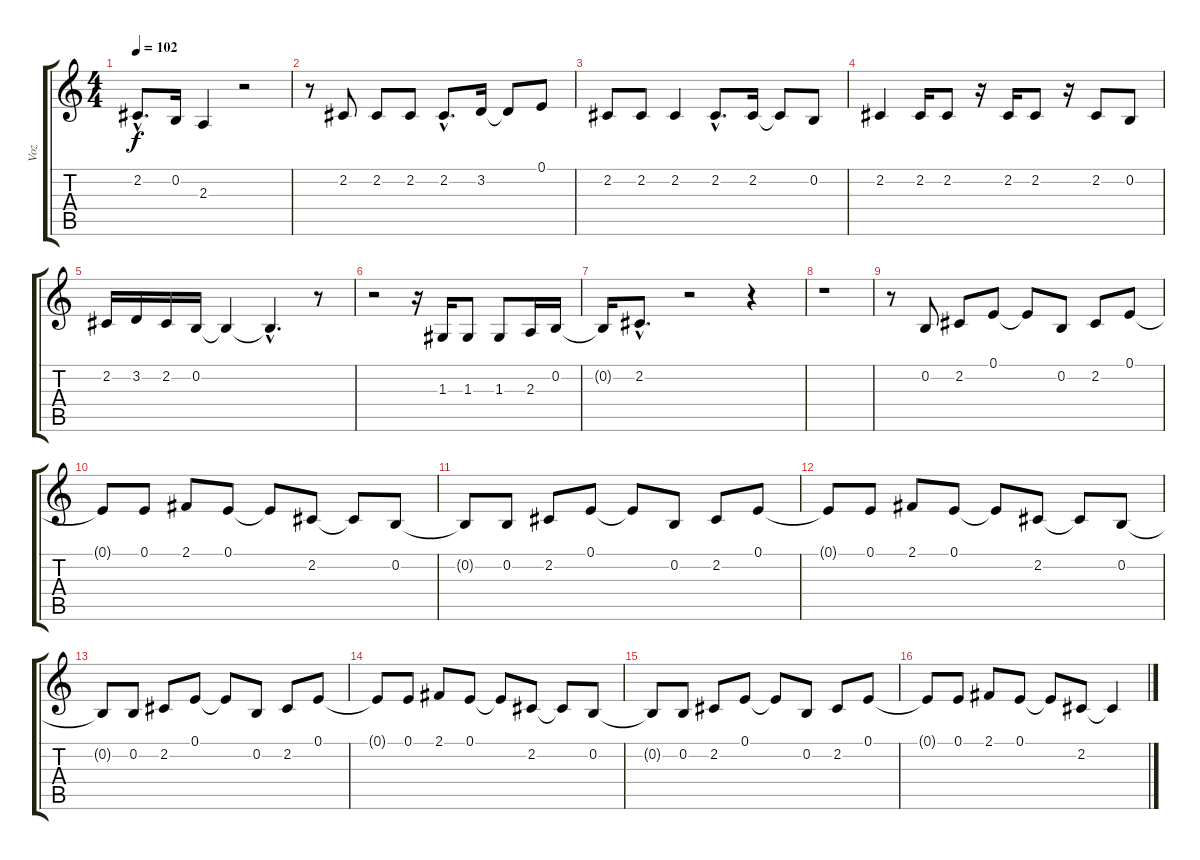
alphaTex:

\track ("Voz" "Voz") {instrument drawbarorgan}
\staff {score tabs}
\tuning (E4 B3 G3 D3 A2 E2) {hide}
\ts (4 4)
\tempo 102
\clef g2
\ks c
2.2{hac}.8{d dy f} 0.2.16 2.3.4 r.2 |
r.8 2.2.8 2.2.8 2.2.8 2.2{hac}.8{d} 3.2.16 3.2{t}.8 0.1.8 |
2.2.8 2.2.8 2.2.4 2.2{hac}.8{d} 2.2.16 2.2{t}.8 0.2.8 |
2.2.4 2.2.16 2.2.8 r.16 2.2.16 2.2.8 r.16 2.2.8 0.2.8 |
2.2.16 3.2.16 2.2.16 0.2.16 0.2{t}.4 0.2{hac t}.4{d} r.8 |
r.2 r.16 1.3.16 1.3.8 1.3.8 2.3.16 0.2.16 |
0.2{t}.16 2.2{hac}.8{d} r.2 r.4 |
r.1 |
r.8 0.2.8 2.2.8 0.1.8 0.1{t}.8 0.2.8 2.2.8 0.1.8 |
0.1{t}.8 0.1.8 2.1.8 0.1.8 0.1{t}.8 2.2.8 2.2{t}.8 0.2.8 |
0.2{t}.8 0.2.8 2.2.8 0.1.8 0.1{t}.8 0.2.8 2.2.8 0.1.8 |
0.1{t}.8 0.1.8 2.1.8 0.1.8 0.1{t}.8 2.2.8 2.2{t}.8 0.2.8 |
0.2{t}.8 0.2.8 2.2.8 0.1.8 0.1{t}.8 0.2.8 2.2.8 0.1.8 |
0.1{t}.8 0.1.8 2.1.8 0.1.8 0.1{t}.8 2.2.8 2.2{t}.8 0.2.8 |
0.2{t}.8 0.2.8 2.2.8 0.1.8 0.1{t}.8 0.2.8 2.2.8 0.1.8 |
0.1{t}.8 0.1.8 2.1.8 0.1.8 0.1{t}.8 2.2.8 2.2{t}.4
